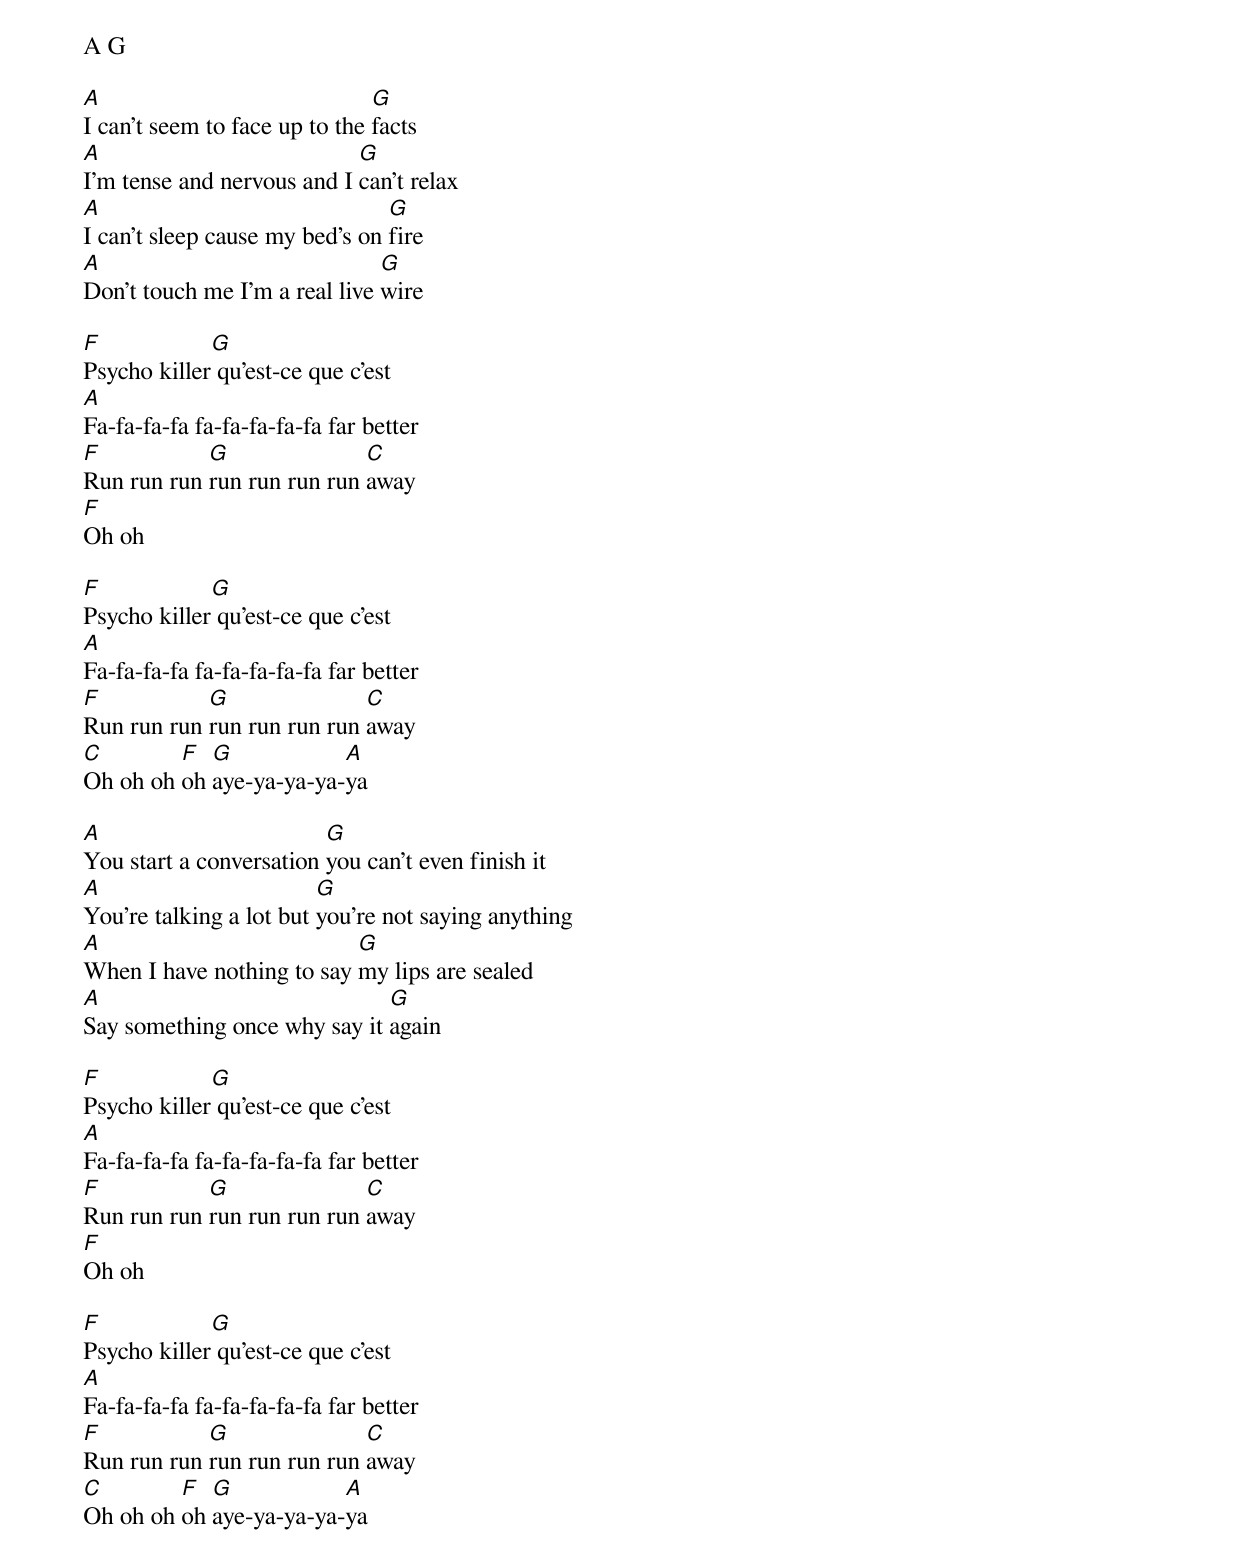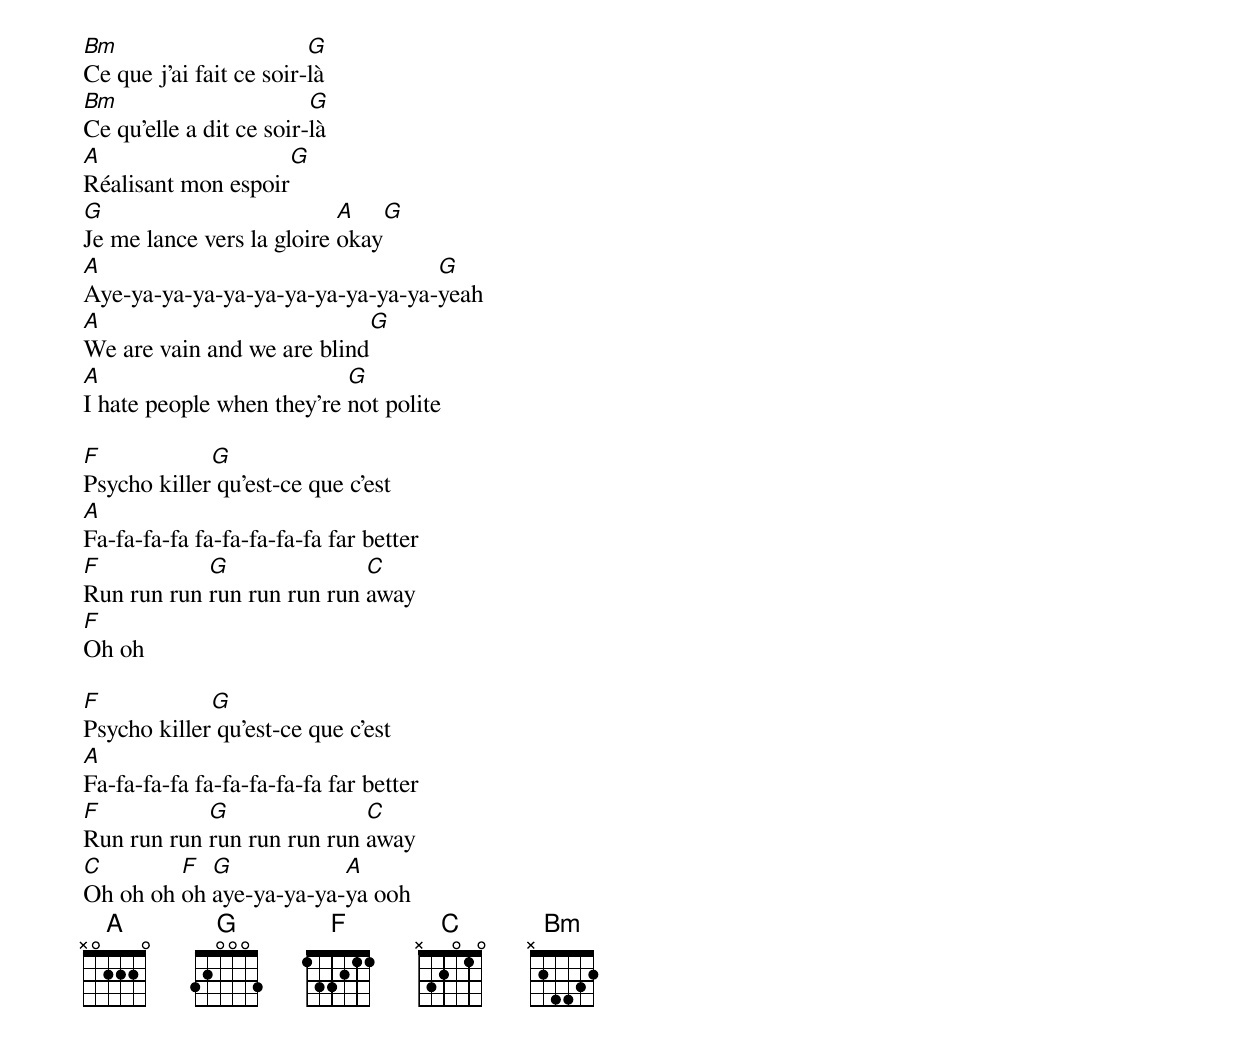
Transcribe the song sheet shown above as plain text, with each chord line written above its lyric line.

A G

A                              G
I can't seem to face up to the facts
A                           G
I'm tense and nervous and I can't relax
A                               G
I can't sleep cause my bed's on fire
A                              G
Don't touch me I'm a real live wire

F            G
Psycho killer qu'est-ce que c'est
A
Fa-fa-fa-fa fa-fa-fa-fa-fa far better
F           G               C
Run run run run run run run away
F
Oh oh

F            G
Psycho killer qu'est-ce que c'est
A
Fa-fa-fa-fa fa-fa-fa-fa-fa far better
F           G               C
Run run run run run run run away
C        F  G            A
Oh oh oh oh aye-ya-ya-ya-ya

A                        G
You start a conversation you can't even finish it
A                        G
You're talking a lot but you're not saying anything
A                          G
When I have nothing to say my lips are sealed
A                             G
Say something once why say it again

F            G
Psycho killer qu'est-ce que c'est
A
Fa-fa-fa-fa fa-fa-fa-fa-fa far better
F           G               C
Run run run run run run run away
F
Oh oh

F            G
Psycho killer qu'est-ce que c'est
A
Fa-fa-fa-fa fa-fa-fa-fa-fa far better
F           G               C
Run run run run run run run away
C        F  G            A
Oh oh oh oh aye-ya-ya-ya-ya

Bm                       G
Ce que j'ai fait ce soir-là
Bm                       G
Ce qu'elle a dit ce soir-là
A                   G
Réalisant mon espoir
G                          A   G
Je me lance vers la gloire okay
A                                 G
Aye-ya-ya-ya-ya-ya-ya-ya-ya-ya-ya-yeah
A                            G
We are vain and we are blind
A                          G
I hate people when they're not polite

F            G
Psycho killer qu'est-ce que c'est
A
Fa-fa-fa-fa fa-fa-fa-fa-fa far better
F           G               C
Run run run run run run run away
F
Oh oh

F            G
Psycho killer qu'est-ce que c'est
A
Fa-fa-fa-fa fa-fa-fa-fa-fa far better
F           G               C
Run run run run run run run away
C        F  G            A
Oh oh oh oh aye-ya-ya-ya-ya ooh
